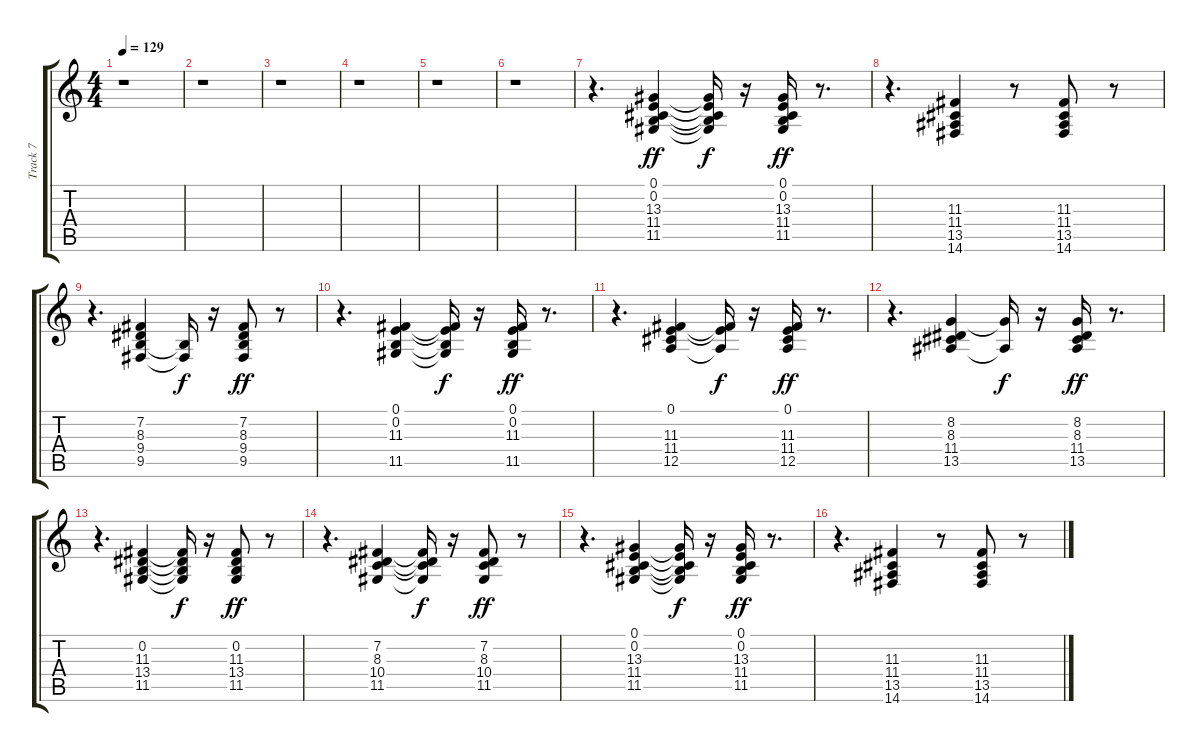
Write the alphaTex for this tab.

\track ("Track 7" "Track 7") {instrument synthbrass1}
\staff {score tabs}
\tuning (E4 B3 G3 D3 A2 E2) {hide}
\ts (4 4)
\tempo 129
\clef g2
\ks c
r.1{dy ff} |
r.1 |
r.1 |
r.1 |
r.1 |
r.1 |
r.4{d} (0.1 0.2 13.3 11.4 11.5).4 (0.1{t} 0.2{t} 13.3{t} 11.4{t} 11.5{t}).16{dy f} r.16 (0.1 0.2 13.3 11.4 11.5).16{dy ff} r.8{d} |
r.4{d} (11.3 11.4 13.5 14.6).4 r.8 (11.3 11.4 13.5 14.6).8 r.8 |
r.4{d} (7.2 8.3 9.4 9.5).4 (9.4{t} 9.5{t}).16{dy f} r.16 (7.2 8.3 9.4 9.5).8{dy ff} r.8 |
r.4{d} (0.1 0.2 11.3 11.5).4 (0.1{t} 0.2{t} 11.3{t} 11.5{t}).16{dy f} r.16 (0.1 0.2 11.3 11.5).16{dy ff} r.8{d} |
r.4{d} (0.1 11.3 11.4 12.5).4 (0.1{t} 11.3{t} 12.5{t}).16{dy f} r.16 (0.1 11.3 11.4 12.5).16{dy ff} r.8{d} |
r.4{d} (8.2 8.3 11.4 13.5).4 (8.2{t} 13.5{t}).16{dy f} r.16 (8.2 8.3 11.4 13.5).16{dy ff} r.8{d} |
r.4{d} (0.2 11.3 13.4 11.5).4 (0.2{t} 11.3{t} 13.4{t} 11.5{t}).16{dy f} r.16 (0.2 11.3 13.4 11.5).8{dy ff} r.8 |
r.4{d} (7.2 8.3 10.4 11.5).4 (7.2{t} 8.3{t} 10.4{t} 11.5{t}).16{dy f} r.16 (7.2 8.3 10.4 11.5).8{dy ff} r.8 |
r.4{d} (0.1 0.2 13.3 11.4 11.5).4 (0.1{t} 0.2{t} 13.3{t} 11.4{t} 11.5{t}).16{dy f} r.16 (0.1 0.2 13.3 11.4 11.5).16{dy ff} r.8{d} |
r.4{d} (11.3 11.4 13.5 14.6).4 r.8 (11.3 11.4 13.5 14.6).8 r.8
